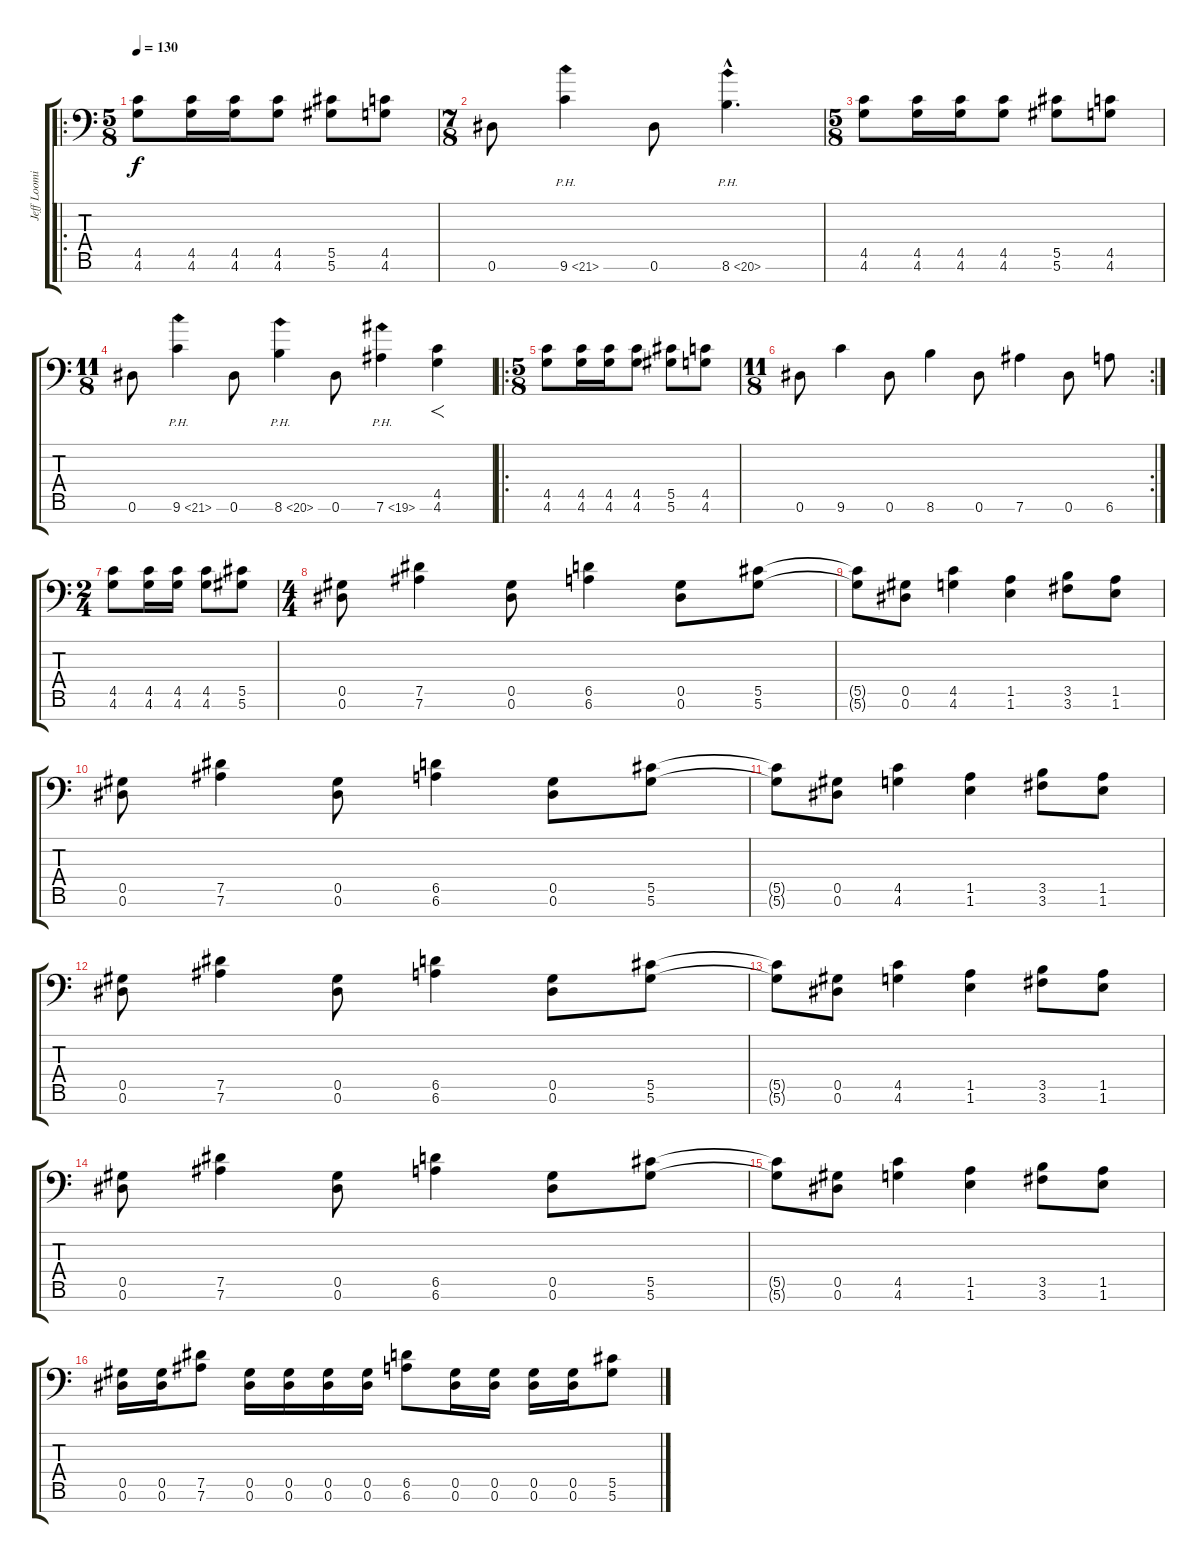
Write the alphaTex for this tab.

\track ("Jeff Loomis" "Jeff Loomi") {instrument distortionguitar}
\staff {score tabs}
\tuning (Eb4 Bb3 Gb3 Db3 Ab2 Eb2 Bb1) {hide}
\ro
\ts (5 8)
\tempo 130
\clef f4
\ks c
(4.5 4.6).8{dy f} (4.5 4.6).16 (4.5 4.6).16 (4.5 4.6).8 (5.5 5.6).8 (4.5 4.6).8 |
\ts (7 8)
0.6.8 9.6{ph 12}.4 0.6.8 8.6{ph 12 hac}.4{d} |
\ts (5 8)
(4.5 4.6).8 (4.5 4.6).16 (4.5 4.6).16 (4.5 4.6).8 (5.5 5.6).8 (4.5 4.6).8 |
\ts (11 8)
0.6.8 9.6{ph 12}.4 0.6.8 8.6{ph 12}.4 0.6.8 7.6{ph 12}.4 (4.5 4.6).4{f} |
\ro
\ts (5 8)
(4.5 4.6).8 (4.5 4.6).16 (4.5 4.6).16 (4.5 4.6).8 (5.5 5.6).8 (4.5 4.6).8 |
\rc 2
\ts (11 8)
0.6.8 9.6.4 0.6.8 8.6.4 0.6.8 7.6.4 0.6.8 6.6.8 |
\ts (2 4)
(4.5 4.6).8 (4.5 4.6).16 (4.5 4.6).16 (4.5 4.6).8 (5.5 5.6).8 |
\ts (4 4)
(0.5 0.6).8 (7.5 7.6).4 (0.5 0.6).8 (6.5 6.6).4 (0.5 0.6).8 (5.5 5.6).8 |
(5.5{t} 5.6{t}).8 (0.5 0.6).8 (4.5 4.6).4 (1.5 1.6).4 (3.5 3.6).8 (1.5 1.6).8 |
(0.5 0.6).8 (7.5 7.6).4 (0.5 0.6).8 (6.5 6.6).4 (0.5 0.6).8 (5.5 5.6).8 |
(5.5{t} 5.6{t}).8 (0.5 0.6).8 (4.5 4.6).4 (1.5 1.6).4 (3.5 3.6).8 (1.5 1.6).8 |
(0.5 0.6).8 (7.5 7.6).4 (0.5 0.6).8 (6.5 6.6).4 (0.5 0.6).8 (5.5 5.6).8 |
(5.5{t} 5.6{t}).8 (0.5 0.6).8 (4.5 4.6).4 (1.5 1.6).4 (3.5 3.6).8 (1.5 1.6).8 |
(0.5 0.6).8 (7.5 7.6).4 (0.5 0.6).8 (6.5 6.6).4 (0.5 0.6).8 (5.5 5.6).8 |
(5.5{t} 5.6{t}).8 (0.5 0.6).8 (4.5 4.6).4 (1.5 1.6).4 (3.5 3.6).8 (1.5 1.6).8 |
(0.5 0.6).16 (0.5 0.6).16 (7.5 7.6).8 (0.5 0.6).16 (0.5 0.6).16 (0.5 0.6).16 (0.5 0.6).16 (6.5 6.6).8 (0.5 0.6).16 (0.5 0.6).16 (0.5 0.6).16 (0.5 0.6).16 (5.5 5.6).8
